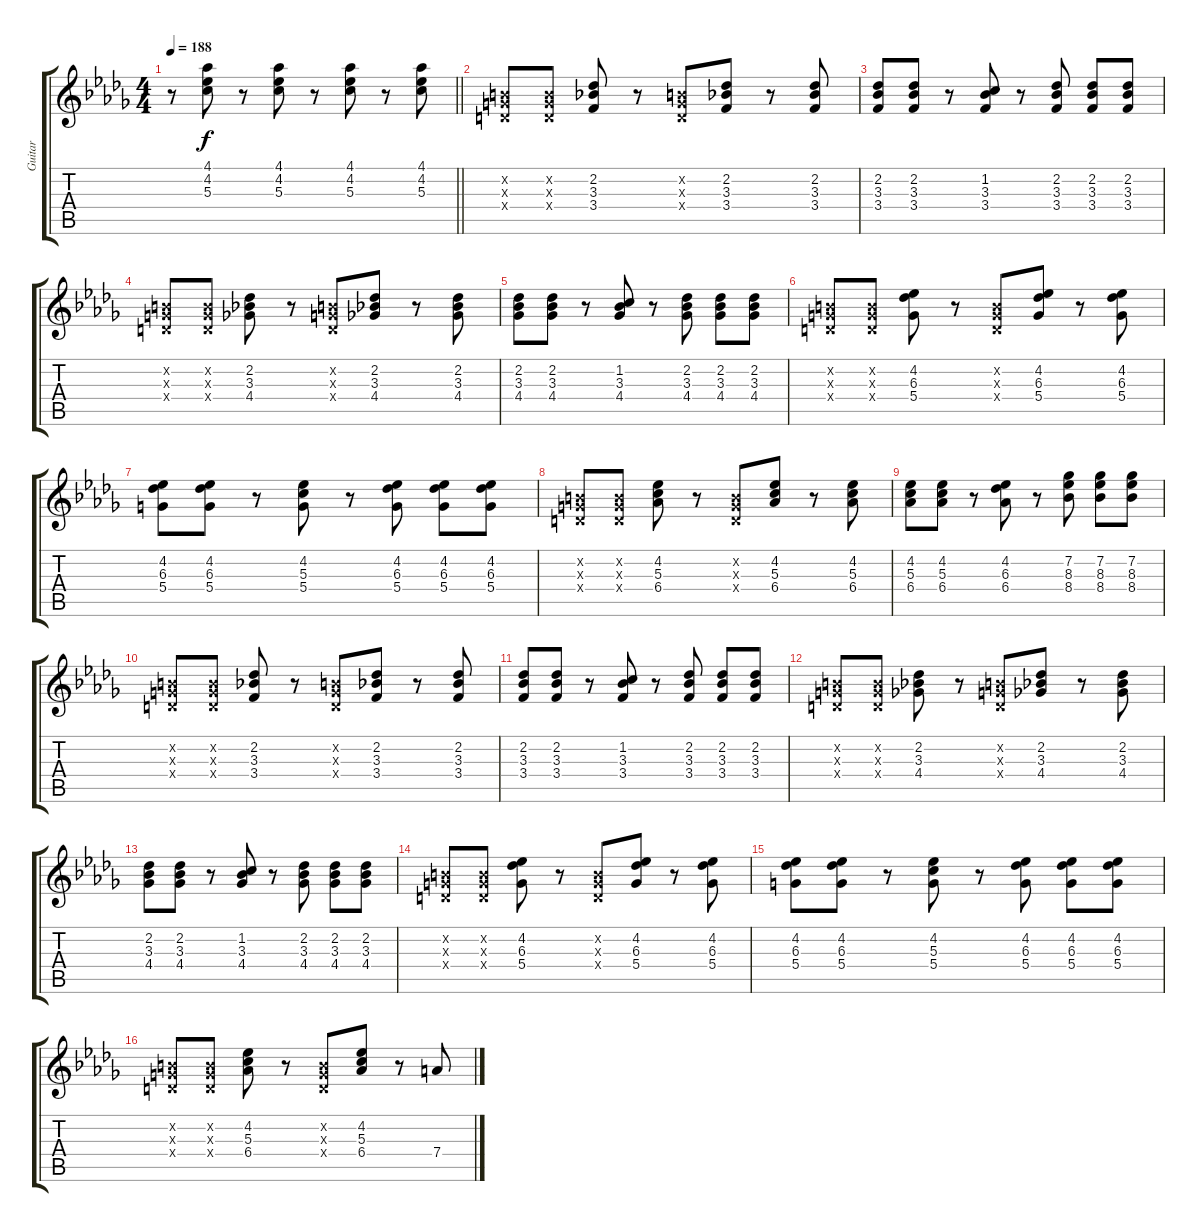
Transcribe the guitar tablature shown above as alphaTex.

\track ("Guitar" "Guitar") {instrument overdrivenguitar}
\staff {score tabs}
\tuning (E4 B3 G3 D3 A2 E2) {hide}
\ts (4 4)
\tempo 188
\clef g2
\barLineRight lightlight
\ks bbminor
r.8{dy f} (4.1 4.2 5.3).8 r.8 (4.1 4.2 5.3).8 r.8 (4.1 4.2 5.3).8 r.8 (4.1 4.2 5.3).8 |
(0.2{x} 0.3{x} 0.4{x}).8{volume 16 balance 8} (0.2{x} 0.3{x} 0.4{x}).8 (2.2 3.3 3.4).8 r.8 (0.2{x} 0.3{x} 0.4{x}).8 (2.2 3.3 3.4).8 r.8 (2.2 3.3 3.4).8 |
(2.2 3.3 3.4).8 (2.2 3.3 3.4).8 r.8 (1.2 3.3 3.4).8 r.8 (2.2 3.3 3.4).8 (2.2 3.3 3.4).8 (2.2 3.3 3.4).8 |
(0.2{x} 0.3{x} 0.4{x}).8 (0.2{x} 0.3{x} 0.4{x}).8 (2.2 3.3 4.4).8 r.8 (0.2{x} 0.3{x} 0.4{x}).8 (2.2 3.3 4.4).8 r.8 (2.2 3.3 4.4).8 |
(2.2 3.3 4.4).8 (2.2 3.3 4.4).8 r.8 (1.2 3.3 4.4).8 r.8 (2.2 3.3 4.4).8 (2.2 3.3 4.4).8 (2.2 3.3 4.4).8 |
(0.2{x} 0.3{x} 0.4{x}).8 (0.2{x} 0.3{x} 0.4{x}).8 (4.2 6.3 5.4).8 r.8 (0.2{x} 0.3{x} 0.4{x}).8 (4.2 6.3 5.4).8 r.8 (4.2 6.3 5.4).8 |
(4.2 6.3 5.4).8 (4.2 6.3 5.4).8 r.8 (4.2 5.3 5.4).8 r.8 (4.2 6.3 5.4).8 (4.2 6.3 5.4).8 (4.2 6.3 5.4).8 |
(0.2{x} 0.3{x} 0.4{x}).8 (0.2{x} 0.3{x} 0.4{x}).8 (4.2 5.3 6.4).8 r.8 (0.2{x} 0.3{x} 0.4{x}).8 (4.2 5.3 6.4).8 r.8 (4.2 5.3 6.4).8 |
(4.2 5.3 6.4).8 (4.2 5.3 6.4).8 r.8 (4.2 6.3 6.4).8 r.8 (7.2 8.3 8.4).8 (7.2 8.3 8.4).8 (7.2 8.3 8.4).8 |
(0.2{x} 0.3{x} 0.4{x}).8 (0.2{x} 0.3{x} 0.4{x}).8 (2.2 3.3 3.4).8 r.8 (0.2{x} 0.3{x} 0.4{x}).8 (2.2 3.3 3.4).8 r.8 (2.2 3.3 3.4).8 |
(2.2 3.3 3.4).8 (2.2 3.3 3.4).8 r.8 (1.2 3.3 3.4).8 r.8 (2.2 3.3 3.4).8 (2.2 3.3 3.4).8 (2.2 3.3 3.4).8 |
(0.2{x} 0.3{x} 0.4{x}).8 (0.2{x} 0.3{x} 0.4{x}).8 (2.2 3.3 4.4).8 r.8 (0.2{x} 0.3{x} 0.4{x}).8 (2.2 3.3 4.4).8 r.8 (2.2 3.3 4.4).8 |
(2.2 3.3 4.4).8 (2.2 3.3 4.4).8 r.8 (1.2 3.3 4.4).8 r.8 (2.2 3.3 4.4).8 (2.2 3.3 4.4).8 (2.2 3.3 4.4).8 |
(0.2{x} 0.3{x} 0.4{x}).8 (0.2{x} 0.3{x} 0.4{x}).8 (4.2 6.3 5.4).8 r.8 (0.2{x} 0.3{x} 0.4{x}).8 (4.2 6.3 5.4).8 r.8 (4.2 6.3 5.4).8 |
(4.2 6.3 5.4).8 (4.2 6.3 5.4).8 r.8 (4.2 5.3 5.4).8 r.8 (4.2 6.3 5.4).8 (4.2 6.3 5.4).8 (4.2 6.3 5.4).8 |
(0.2{x} 0.3{x} 0.4{x}).8 (0.2{x} 0.3{x} 0.4{x}).8 (4.2 5.3 6.4).8 r.8 (0.2{x} 0.3{x} 0.4{x}).8 (4.2 5.3 6.4).8 r.8 7.4.8
